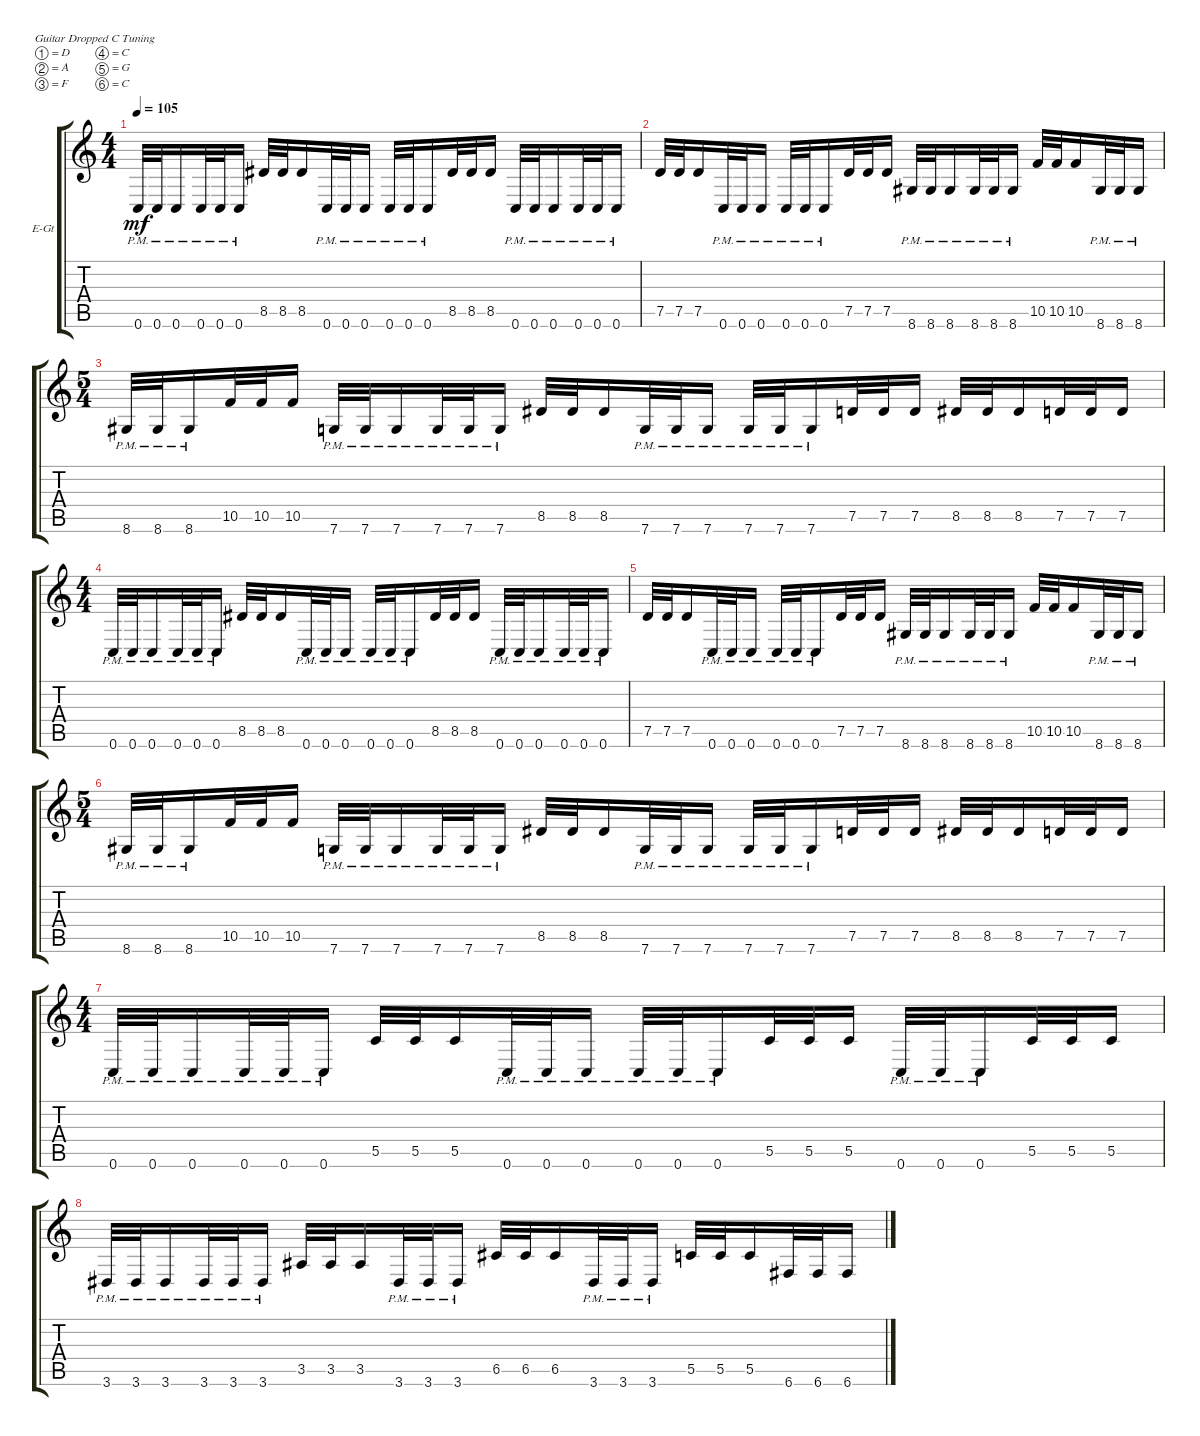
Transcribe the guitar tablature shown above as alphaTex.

\defaultSystemsLayout 4
\bracketExtendMode groupsimilarinstruments
\firstSystemTrackNameOrientation horizontal
\otherSystemsTrackNameOrientation horizontal
\track ("Electric Guitar" "E-Gt") {instrument overdrivenguitar}
\staff {score tabs}
\tuning (D4 A3 F3 C3 G2 C2)
\ts (4 4)
\tempo 105
\clef g2
\ks c
0.6{pm}.32{dy mf} 0.6{pm}.32 0.6{pm}.16 0.6{pm}.32 0.6{pm}.32 0.6{pm}.16 8.5.32 8.5.32 8.5.16 0.6{pm}.32 0.6{pm}.32 0.6{pm}.16 0.6{pm}.32 0.6{pm}.32 0.6{pm}.16 8.5.32 8.5.32 8.5.16 0.6{pm}.32 0.6{pm}.32 0.6{pm}.16 0.6{pm}.32 0.6{pm}.32 0.6{pm}.16 |
7.5.32 7.5.32 7.5.16 0.6{pm}.32 0.6{pm}.32 0.6{pm}.16 0.6{pm}.32 0.6{pm}.32 0.6{pm}.16 7.5.32 7.5.32 7.5.16 8.6{pm}.32 8.6{pm}.32 8.6{pm}.16 8.6{pm}.32 8.6{pm}.32 8.6{pm}.16 10.5.32 10.5.32 10.5.16 8.6{pm}.32 8.6{pm}.32 8.6{pm}.16 |
\ts (5 4)
8.6{pm}.32 8.6{pm}.32 8.6{pm}.16 10.5.32 10.5.32 10.5.16 7.6{pm}.32 7.6{pm}.32 7.6{pm}.16 7.6{pm}.32 7.6{pm}.32 7.6{pm}.16 8.5.32 8.5.32 8.5.16 7.6{pm}.32 7.6{pm}.32 7.6{pm}.16 7.6{pm}.32 7.6{pm}.32 7.6{pm}.16 7.5.32 7.5.32 7.5.16 8.5.32 8.5.32 8.5.16 7.5.32 7.5.32 7.5.16 |
\ts (4 4)
0.6{pm}.32 0.6{pm}.32 0.6{pm}.16 0.6{pm}.32 0.6{pm}.32 0.6{pm}.16 8.5.32 8.5.32 8.5.16 0.6{pm}.32 0.6{pm}.32 0.6{pm}.16 0.6{pm}.32 0.6{pm}.32 0.6{pm}.16 8.5.32 8.5.32 8.5.16 0.6{pm}.32 0.6{pm}.32 0.6{pm}.16 0.6{pm}.32 0.6{pm}.32 0.6{pm}.16 |
7.5.32 7.5.32 7.5.16 0.6{pm}.32 0.6{pm}.32 0.6{pm}.16 0.6{pm}.32 0.6{pm}.32 0.6{pm}.16 7.5.32 7.5.32 7.5.16 8.6{pm}.32 8.6{pm}.32 8.6{pm}.16 8.6{pm}.32 8.6{pm}.32 8.6{pm}.16 10.5.32 10.5.32 10.5.16 8.6{pm}.32 8.6{pm}.32 8.6{pm}.16 |
\ts (5 4)
8.6{pm}.32 8.6{pm}.32 8.6{pm}.16 10.5.32 10.5.32 10.5.16 7.6{pm}.32 7.6{pm}.32 7.6{pm}.16 7.6{pm}.32 7.6{pm}.32 7.6{pm}.16 8.5.32 8.5.32 8.5.16 7.6{pm}.32 7.6{pm}.32 7.6{pm}.16 7.6{pm}.32 7.6{pm}.32 7.6{pm}.16 7.5.32 7.5.32 7.5.16 8.5.32 8.5.32 8.5.16 7.5.32 7.5.32 7.5.16 |
\ts (4 4)
0.6{pm}.32 0.6{pm}.32 0.6{pm}.16 0.6{pm}.32 0.6{pm}.32 0.6{pm}.16 5.5.32 5.5.32 5.5.16 0.6{pm}.32 0.6{pm}.32 0.6{pm}.16 0.6{pm}.32 0.6{pm}.32 0.6{pm}.16 5.5.32 5.5.32 5.5.16 0.6{pm}.32 0.6{pm}.32 0.6{pm}.16 5.5.32 5.5.32 5.5.16 |
3.6{pm}.32 3.6{pm}.32 3.6{pm}.16 3.6{pm}.32 3.6{pm}.32 3.6{pm}.16 3.5.32 3.5.32 3.5.16 3.6{pm}.32 3.6{pm}.32 3.6{pm}.16 6.5.32 6.5.32 6.5.16 3.6{pm}.32 3.6{pm}.32 3.6{pm}.16 5.5.32 5.5.32 5.5.16 6.6.32 6.6.32 6.6.16
